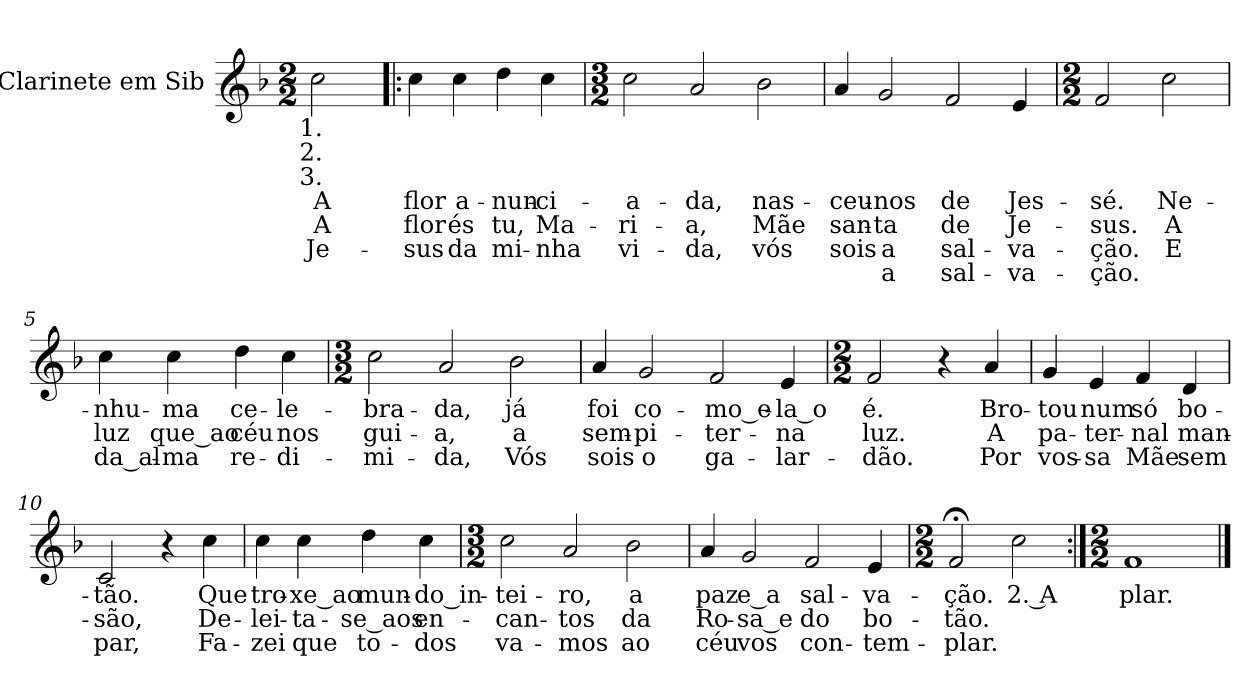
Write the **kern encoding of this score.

**kern	**text	**text	**text	**text
*part1	*part1	*part1	*part1	*part1
*staff1	*staff1	*staff1	*staff1	*staff1
*I"Clarinete em Sib	*	*	*	*
*I'Cl.	*	*	*	*
!!LO:PB:g=z
*clefG2	*	*	*	*
*ITrd1c2	*	*	*	*
*k[b-e-a-]	*	*	*	*
*E-:	*	*	*	*
*M2/2	*	*	*	*
*MM100	*	*	*	*
=	=	=	=	=
!LO:TX:b:cj:t=1.	!	!	!	!
!LO:TX:b:cj:t=2.	!	!	!	!
!LO:TX:b:cj:t=3.	!	!	!	!
!	!LO:LY:b:color=#000000	!LO:LY:b:color=#000000	!LO:LY:b:color=#000000	!
2b-i\	A	A	Je-	.
=1!|:	=1!|:	=1!|:	=1!|:	=1!|:
!	!LO:LY:b:color=#000000	!LO:LY:b:color=#000000	!LO:LY:b:color=#000000	!
4b-i\	flor	flor	-sus	.
!	!LO:LY:b:color=#000000	!LO:LY:b:color=#000000	!LO:LY:b:color=#000000	!
4b-i\	a-	és	da	.
!	!LO:LY:b:color=#000000	!LO:LY:b:color=#000000	!LO:LY:b:color=#000000	!
4cci\	-nun-	tu,	mi-	.
!	!LO:LY:b:color=#000000	!LO:LY:b:color=#000000	!LO:LY:b:color=#000000	!
4b-i\	-ci-	Ma-	-nha	.
=2	=2	=2	=2	=2
*M3/2	*	*	*	*
!	!LO:LY:b:color=#000000	!LO:LY:b:color=#000000	!LO:LY:b:color=#000000	!
2b-i\	-a-	-ri-	vi-	.
!	!LO:LY:b:color=#000000	!LO:LY:b:color=#000000	!LO:LY:b:color=#000000	!
2gi/	-da,	-a,	-da,	.
!	!LO:LY:b:color=#000000	!LO:LY:b:color=#000000	!LO:LY:b:color=#000000	!
2a-i\	nas-	Mãe	vós	.
=3	=3	=3	=3	=3
!	!LO:LY:b:color=#000000	!LO:LY:b:color=#000000	!LO:LY:b:color=#000000	!
4gi/	-ceu-	san-	sois	.
!	!LO:LY:b:color=#000000	!LO:LY:b:color=#000000	!LO:LY:b:color=#000000	!LO:LY:b:color=#000000
2fi/	-nos	-ta	a	a
!	!LO:LY:b:color=#000000	!LO:LY:b:color=#000000	!LO:LY:b:color=#000000	!LO:LY:b:color=#000000
2e-i/	de	de	sal-	-sal-
!	!LO:LY:b:color=#000000	!LO:LY:b:color=#000000	!LO:LY:b:color=#000000	!LO:LY:b:color=#000000
4di/	Jes-	Je-	-va-	-va-
=4	=4	=4	=4	=4
*M2/2	*	*	*	*
!	!LO:LY:b:color=#000000	!LO:LY:b:color=#000000	!LO:LY:b:color=#000000	!LO:LY:b:color=#000000
2e-i/	-sé.	-sus.	-ção.	ção.
!	!LO:LY:b:color=#000000	!LO:LY:b:color=#000000	!LO:LY:b:color=#000000	!
2b-i\	Ne-	A	E	.
!!LO:LB:g=z
=5	=5	=5	=5	=5
!	!LO:LY:b:color=#000000	!LO:LY:b:color=#000000	!LO:LY:b:color=#000000	!
4b-i\	-nhu-	luz	da_al-	.
!	!LO:LY:b:color=#000000	!LO:LY:b:color=#000000	!LO:LY:b:color=#000000	!
4b-i\	-ma	que_ao	-ma	.
!	!LO:LY:b:color=#000000	!LO:LY:b:color=#000000	!LO:LY:b:color=#000000	!
4cci\	ce-	céu	re-	.
!	!LO:LY:b:color=#000000	!LO:LY:b:color=#000000	!LO:LY:b:color=#000000	!
4b-i\	-le-	nos	-di-	.
=6	=6	=6	=6	=6
*M3/2	*	*	*	*
!	!LO:LY:b:color=#000000	!LO:LY:b:color=#000000	!LO:LY:b:color=#000000	!
2b-i\	-bra-	gui-	-mi-	.
!	!LO:LY:b:color=#000000	!LO:LY:b:color=#000000	!LO:LY:b:color=#000000	!
2gi/	-da,	-a,	-da,	.
!	!LO:LY:b:color=#000000	!LO:LY:b:color=#000000	!LO:LY:b:color=#000000	!
2a-i\	já	a	Vós	.
=7	=7	=7	=7	=7
!	!LO:LY:b:color=#000000	!LO:LY:b:color=#000000	!LO:LY:b:color=#000000	!
4gi/	foi	sem-	sois	.
!	!LO:LY:b:color=#000000	!LO:LY:b:color=#000000	!LO:LY:b:color=#000000	!
2fi/	co-	-pi-	o	.
!	!LO:LY:b:color=#000000	!LO:LY:b:color=#000000	!LO:LY:b:color=#000000	!
2e-i/	-mo_e-	-ter-	ga-	.
!	!LO:LY:b:color=#000000	!LO:LY:b:color=#000000	!LO:LY:b:color=#000000	!
4di/	-la_o	-na	-lar-	.
=8	=8	=8	=8	=8
*M2/2	*	*	*	*
!	!LO:LY:b:color=#000000	!LO:LY:b:color=#000000	!LO:LY:b:color=#000000	!
2e-i/	é.	luz.	-dão.	.
4r	.	.	.	.
!	!LO:LY:b:color=#000000	!LO:LY:b:color=#000000	!LO:LY:b:color=#000000	!
4gi/	Bro-	A	Por	.
=9	=9	=9	=9	=9
!	!LO:LY:b:color=#000000	!LO:LY:b:color=#000000	!LO:LY:b:color=#000000	!
4fi/	-tou	pa-	vos-	.
!	!LO:LY:b:color=#000000	!LO:LY:b:color=#000000	!LO:LY:b:color=#000000	!
4di/	num	-ter-	-sa	.
!	!LO:LY:b:color=#000000	!LO:LY:b:color=#000000	!LO:LY:b:color=#000000	!
4e-i/	só	-nal	Mãe	.
!	!LO:LY:b:color=#000000	!LO:LY:b:color=#000000	!LO:LY:b:color=#000000	!
4ci/	bo-	man-	sem	.
!!LO:LB:g=z
=10	=10	=10	=10	=10
!	!LO:LY:b:color=#000000	!LO:LY:b:color=#000000	!LO:LY:b:color=#000000	!
2B-i/	-tão.	-são,	par,	.
4r	.	.	.	.
!	!LO:LY:b:color=#000000	!LO:LY:b:color=#000000	!LO:LY:b:color=#000000	!
4b-i\	Que	De-	Fa-	.
=11	=11	=11	=11	=11
!	!LO:LY:b:color=#000000	!LO:LY:b:color=#000000	!LO:LY:b:color=#000000	!
4b-i\	tro-	-lei-	-zei	.
!	!LO:LY:b:color=#000000	!LO:LY:b:color=#000000	!LO:LY:b:color=#000000	!
4b-i\	-xe_ao	-ta-	que	.
!	!LO:LY:b:color=#000000	!LO:LY:b:color=#000000	!LO:LY:b:color=#000000	!
4cci\	mun-	-se_aos	to-	.
!	!LO:LY:b:color=#000000	!LO:LY:b:color=#000000	!LO:LY:b:color=#000000	!
4b-i\	-do_in-	en-	-dos	.
=12	=12	=12	=12	=12
*M3/2	*	*	*	*
!	!LO:LY:b:color=#000000	!LO:LY:b:color=#000000	!LO:LY:b:color=#000000	!
2b-i\	-tei-	-can-	va-	.
!	!LO:LY:b:color=#000000	!LO:LY:b:color=#000000	!LO:LY:b:color=#000000	!
2gi/	-ro,	-tos	-mos	.
!	!LO:LY:b:color=#000000	!LO:LY:b:color=#000000	!LO:LY:b:color=#000000	!
2a-i\	a	da	ao	.
!!LO:LB:g=z
=13	=13	=13	=13	=13
!	!LO:LY:b:color=#000000	!LO:LY:b:color=#000000	!LO:LY:b:color=#000000	!
4gi/	paz	Ro-	céu	.
!	!LO:LY:b:color=#000000	!LO:LY:b:color=#000000	!LO:LY:b:color=#000000	!
2fi/	e_a	-sa_e	vos	.
!	!LO:LY:b:color=#000000	!LO:LY:b:color=#000000	!LO:LY:b:color=#000000	!
2e-i/	sal-	do	con-	.
!	!LO:LY:b:color=#000000	!LO:LY:b:color=#000000	!LO:LY:b:color=#000000	!
4di/	-va-	bo-	-tem-	.
=14	=14	=14	=14	=14
*M2/2	*	*	*	*
!	!LO:LY:b:color=#000000	!LO:LY:b:color=#000000	!LO:LY:b:color=#000000	!
2e-;i/	-ção.	-tão.	-plar.	.
!	!LO:LY:b:color=#000000	!	!	!
2b-i\	2. A	.	.	.
=15:|!	=15:|!	=15:|!	=15:|!	=15:|!
*M2/2	*	*	*	*
!	!LO:LY:b:color=#000000	!	!	!
1e-i	plar.	.	.	.
==	==	==	==	==
*-	*-	*-	*-	*-
